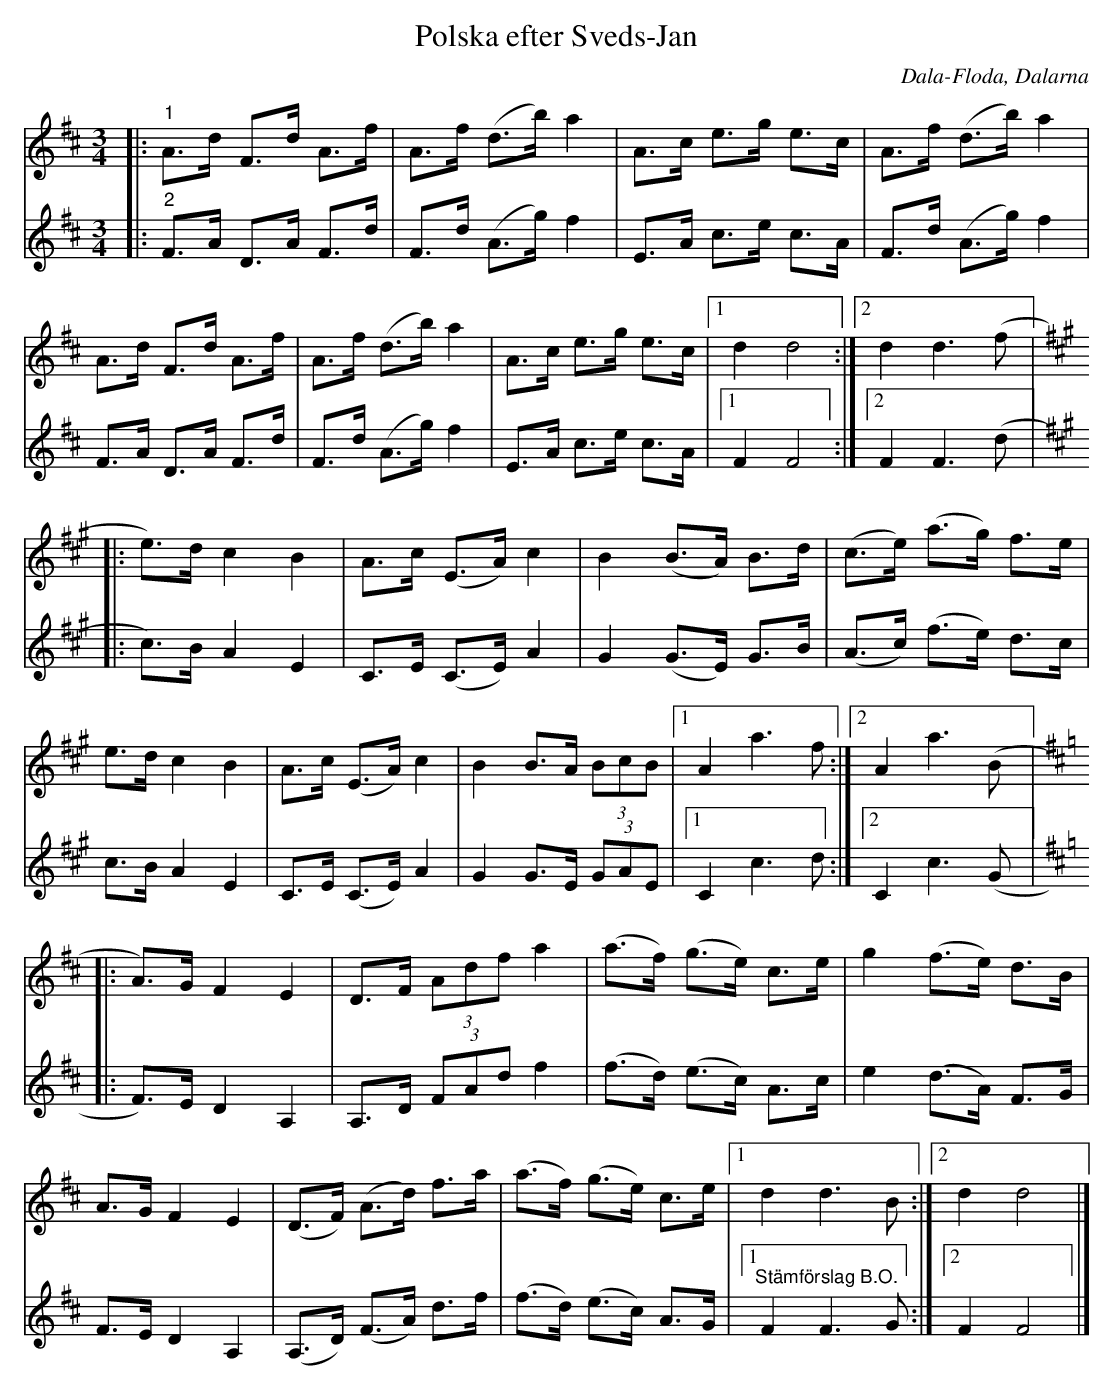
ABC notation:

X:1
T:Polska efter Sveds-Jan
O:Dala-Floda, Dalarna
L:1/8
M:3/4
K:D
V:1
|:"^1" A>d F>d A>f | A>f (d>b) a2 | A>c e>g e>c | A>f (d>b) a2 |
A>d F>d A>f | A>f (d>b) a2 | A>c e>g e>c |1 d2 d4 :|2 d2 d3 (f |:
[K:A] e>)d c2 B2 | A>c (E>A) c2 | B2 (B>A) B>d | (c>e) (a>g) f>e |
e>d c2 B2 | A>c (E>A) c2 | B2 B>A (3BcB |1 A2 a3 f :|2 A2 a3 (B |:
[K:D] A>)G F2 E2 | D>F (3Adf a2 | (a>f) (g>e) c>e | g2 (f>e) d>B |
A>G F2 E2 | (D>F) (A>d) f>a | (a>f) (g>e) c>e |1 d2 d3 B :|2 d2 d4 |]
V:2
|:"^2" F>A D>A F>d | F>d (A>g) f2 | E>A c>e c>A | F>d (A>g) f2 |
F>A D>A F>d | F>d (A>g) f2 | E>A c>e c>A |1 F2 F4 :|2 F2 F3 (d |:
[K:A] c>)B A2 E2 | C>E (C>E) A2 | G2 (G>E) G>B | (A>c) (f>e) d>c |
c>B A2 E2 | C>E (C>E) A2 | G2 G>E (3GAE |1 C2 c3 d :|2 C2 c3 (G |:
[K:D] F>)E D2 A,2 | A,>D (3FAd f2 | (f>d) (e>c) A>c | e2 (d>A) F>G |
F>E D2 A,2 | (A,>D) (F>A) d>f | (f>d) (e>c) A>G |1"^Stämförslag B.O." F2 F3 G :|2 F2 F4 |]
